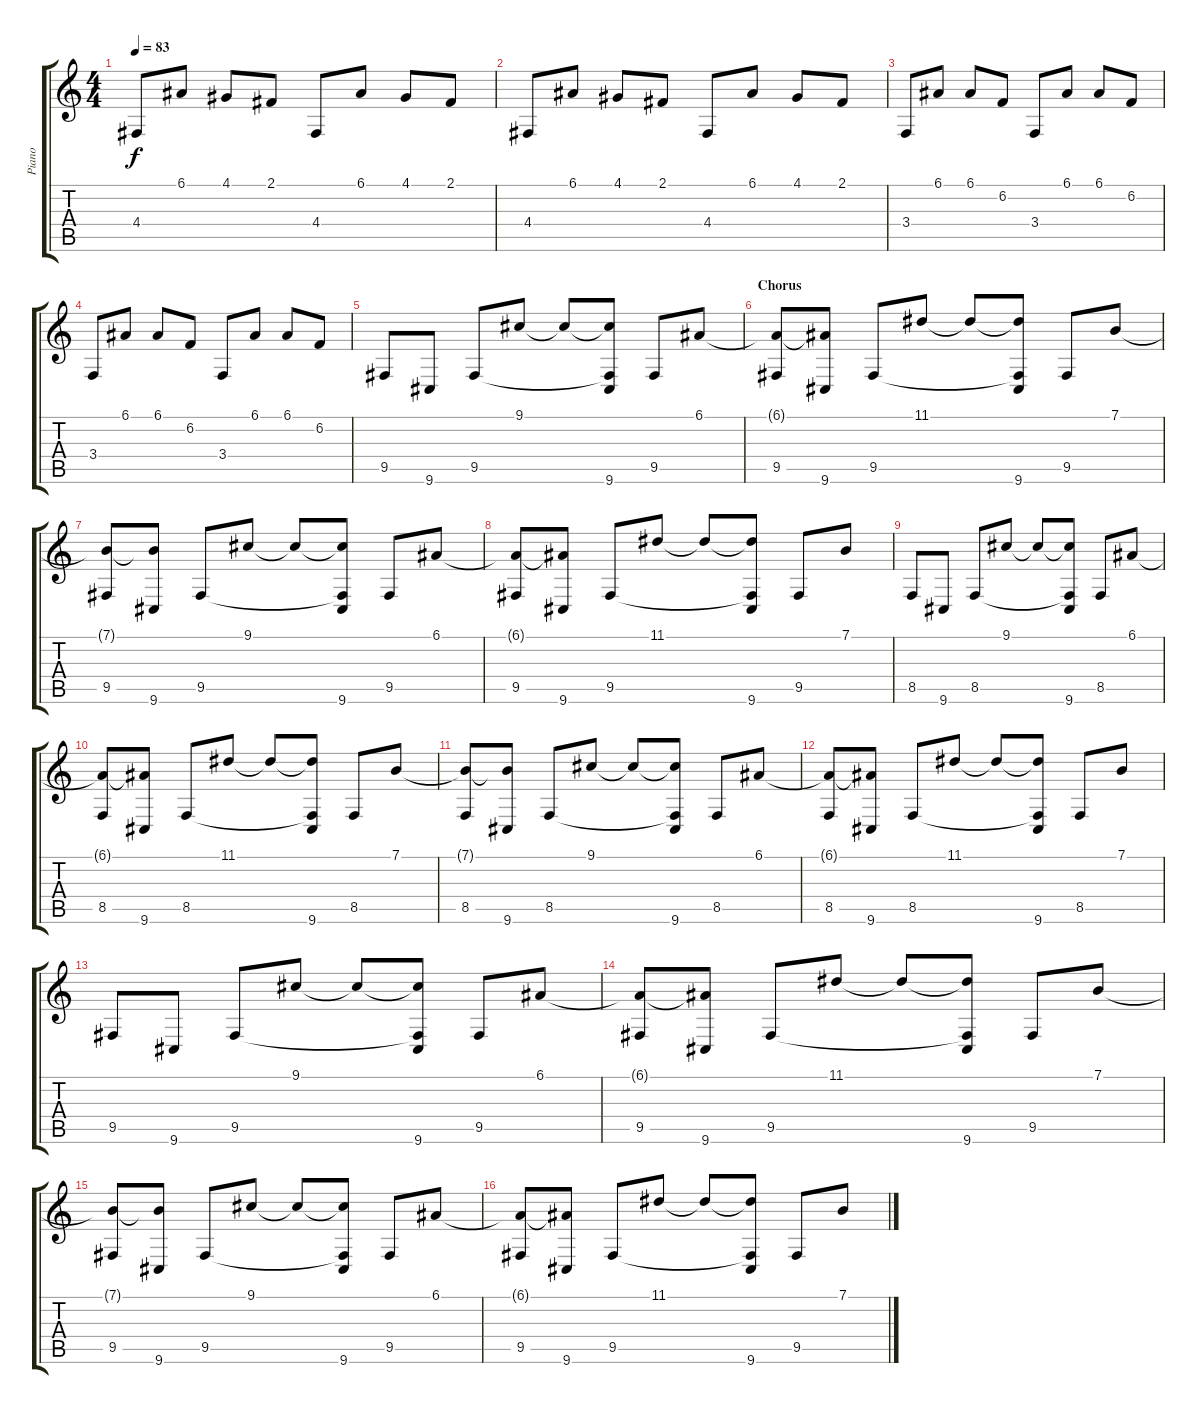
\track ("Piano" "Piano") {instrument acousticgrandpiano}
\staff {score tabs}
\tuning (E4 B3 G3 D3 A2 E2) {hide}
\ts (4 4)
\tempo 83
\clef g2
\ks c
4.4.8{dy f} 6.1.8 4.1.8 2.1.8 4.4.8 6.1.8 4.1.8 2.1.8 |
4.4.8 6.1.8 4.1.8 2.1.8 4.4.8 6.1.8 4.1.8 2.1.8 |
3.4.8 6.1.8 6.1.8 6.2.8 3.4.8 6.1.8 6.1.8 6.2.8 |
3.4.8 6.1.8 6.1.8 6.2.8 3.4.8 6.1.8 6.1.8 6.2.8 |
9.5.8{volume 13} 9.6.8 9.5.8 9.1.8 9.1{t}.8 (9.1{t} 9.5{t} 9.6).8 9.5.8 6.1.8 |
\section ("" "Chorus")
(6.1{t} 9.5).8 (6.1{t} 9.6).8 9.5.8 11.1.8 11.1{t}.8 (11.1{t} 9.5{t} 9.6).8 9.5.8 7.1.8 |
(7.1{t} 9.5).8 (7.1{t} 9.6).8 9.5.8 9.1.8 9.1{t}.8 (9.1{t} 9.5{t} 9.6).8 9.5.8 6.1.8 |
(6.1{t} 9.5).8 (6.1{t} 9.6).8 9.5.8 11.1.8 11.1{t}.8 (11.1{t} 9.5{t} 9.6).8 9.5.8 7.1.8 |
8.5.8 9.6.8 8.5.8 9.1.8 9.1{t}.8 (9.1{t} 8.5{t} 9.6).8 8.5.8 6.1.8 |
(6.1{t} 8.5).8 (6.1{t} 9.6).8 8.5.8 11.1.8 11.1{t}.8 (11.1{t} 8.5{t} 9.6).8 8.5.8 7.1.8 |
(7.1{t} 8.5).8 (7.1{t} 9.6).8 8.5.8 9.1.8 9.1{t}.8 (9.1{t} 8.5{t} 9.6).8 8.5.8 6.1.8 |
(6.1{t} 8.5).8 (6.1{t} 9.6).8 8.5.8 11.1.8 11.1{t}.8 (11.1{t} 8.5{t} 9.6).8 8.5.8 7.1.8 |
9.5.8 9.6.8 9.5.8 9.1.8 9.1{t}.8 (9.1{t} 9.5{t} 9.6).8 9.5.8 6.1.8 |
(6.1{t} 9.5).8 (6.1{t} 9.6).8 9.5.8 11.1.8 11.1{t}.8 (11.1{t} 9.5{t} 9.6).8 9.5.8 7.1.8 |
(7.1{t} 9.5).8 (7.1{t} 9.6).8 9.5.8 9.1.8 9.1{t}.8 (9.1{t} 9.5{t} 9.6).8 9.5.8 6.1.8 |
(6.1{t} 9.5).8 (6.1{t} 9.6).8 9.5.8 11.1.8 11.1{t}.8 (11.1{t} 9.5{t} 9.6).8 9.5.8 7.1.8
